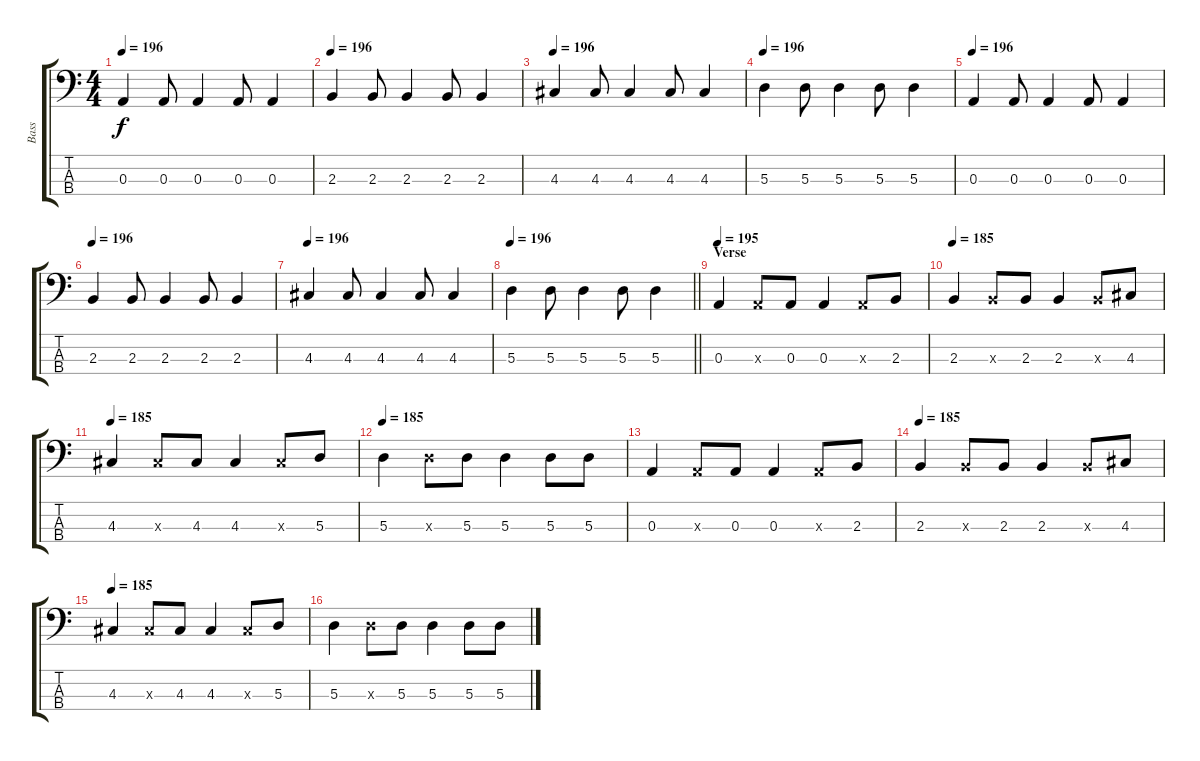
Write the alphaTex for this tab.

\track ("Bass" "Bass") {instrument electricbasspick}
\staff {score tabs}
\tuning (G2 D2 A1 E1) {hide}
\ts (4 4)
\tempo 196
\clef f4
\ks c
0.3.4{dy f} 0.3.8 0.3.4 0.3.8 0.3.4 |
\tempo 196
2.3.4 2.3.8 2.3.4 2.3.8 2.3.4 |
\tempo 196
4.3.4 4.3.8 4.3.4 4.3.8 4.3.4 |
\tempo 196
5.3.4 5.3.8 5.3.4 5.3.8 5.3.4 |
\tempo 196
0.3.4 0.3.8 0.3.4 0.3.8 0.3.4 |
\tempo 196
2.3.4 2.3.8 2.3.4 2.3.8 2.3.4 |
\tempo 196
4.3.4 4.3.8 4.3.4 4.3.8 4.3.4 |
\tempo 196
\barLineRight lightlight
5.3.4 5.3.8 5.3.4 5.3.8 5.3.4 |
\section ("" "Verse")
\tempo 195
0.3.4 0.3{x}.8 0.3.8 0.3.4 0.3{x}.8 2.3.8 |
\tempo 185
2.3.4 2.3{x}.8 2.3.8 2.3.4 2.3{x}.8 4.3.8 |
\tempo 185
4.3.4 4.3{x}.8 4.3.8 4.3.4 4.3{x}.8 5.3.8 |
\tempo 185
5.3.4 5.3{x}.8 5.3.8 5.3.4 5.3.8 5.3.8 |
0.3.4 0.3{x}.8 0.3.8 0.3.4 0.3{x}.8 2.3.8 |
\tempo 185
2.3.4 2.3{x}.8 2.3.8 2.3.4 2.3{x}.8 4.3.8 |
\tempo 185
4.3.4 4.3{x}.8 4.3.8 4.3.4 4.3{x}.8 5.3.8 |
5.3.4 5.3{x}.8 5.3.8 5.3.4 5.3.8 5.3.8
